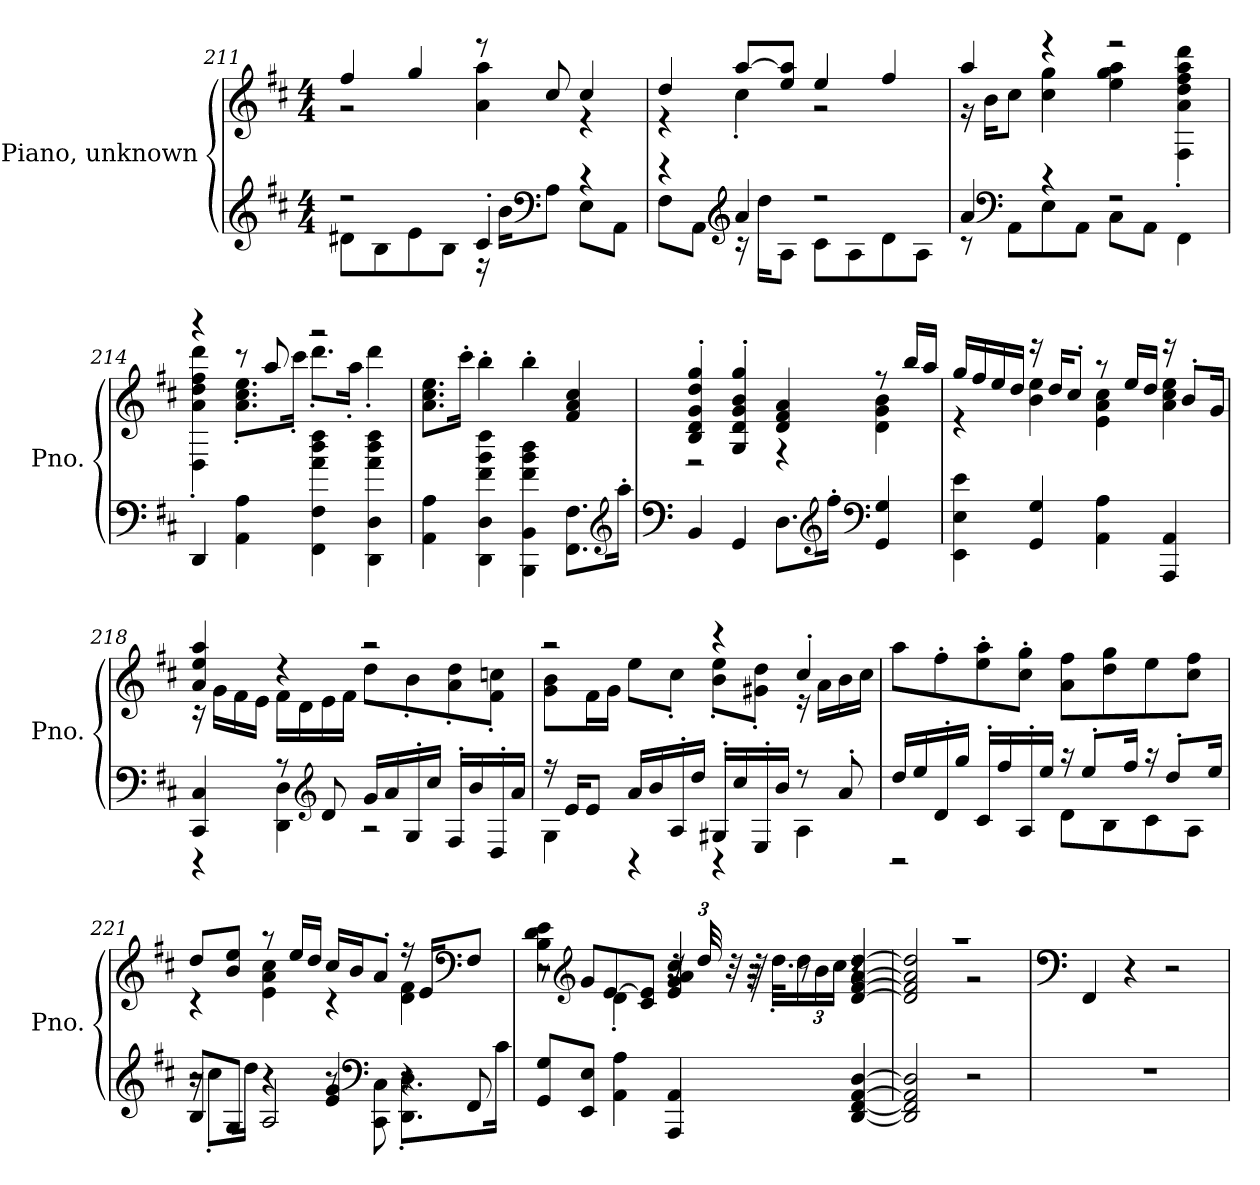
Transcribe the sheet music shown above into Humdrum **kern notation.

**kern	**kern
*part1	*part1
*staff2	*staff1
*I"Piano, unknown	*
*I'Pno.	*
*clefG2	*clefG2
*k[f#c#]	*k[f#c#]
*M4/4	*M4/4
=211	=211
*^	*^
2r	8d#X\L	4ff#/	2r
.	8B\	.	.
.	8e\	4gg/	.
.	8B\J	.	.
4c#'/	16r	8r	4a\ 4aa\
.	16b\KL	.	.
*clefF4	*	*	*
.	8A\J	8cc#/	.
4r	8E\L	4cc#/	4r
.	8AA\J	.	.
!!LO:LB:g=z	!!
=212	=212	=212	=212
4r	8F#\L	4dd/	4r
.	8AA\J	.	.
*clefG2	*	*	*
4a/	16r	[8aa/L	4cc#'\
.	16dd\KL	.	.
.	8A\J	8ee/ 8aa/]J	.
2r	8c#\L	4ee/	2r
.	8A\	.	.
.	8d\	4ff#/	.
.	8A\J	.	.
=213	=213	=213	=213
4a/	8r	4aa/	16r
.	.	.	16b\KL
*clefF4	*	*	*
.	8AA\L	.	8cc#\J
4r	8E\	4r	4cc#\ 4gg\
.	8AA\J	.	.
2r	8C#\L	2r	4ee\ 4gg\ 4aa\
.	8AA\J	.	.
.	4FF#\	.	4F#\' 4a\' 4dd\' 4ff#\' 4aa\' 4ddd\'
*v	*v	*	*
=214	=214	=214
4DD/	4r	4D\' 4a\' 4dd\' 4ff#\' 4ddd\'
4AA\ 4A\	8r	8.a\' 8.cc#\' 8.ee\'L
.	8aa/	.
.	.	16ccc#'\Jk
4FF#\ 4F#\ 4a\ 4dd\ 4ff#\	2r	8.ddd'\L
.	.	16aa'\Jk
4DD\ 4D\ 4a\ 4dd\ 4ff#\	.	4ddd'\
*	*v	*v
=215	=215
4AA\ 4A\	8.a\ 8.cc#\ 8.ee\L
.	16ccc#'\Jk
4DD\ 4D\ 4f#\ 4b\ 4ff#\	4bb'\
4BBB\ 4BB\ 4f#\ 4b\ 4dd\	4bb'\
8.FF#\ 8.F#\L	4f#/ 4a/ 4cc#/
*clefG2	*
16aa'\Jk	.
!!LO:LB:g=z
=216	=216
*clefF4	*
*	*^
4BB/	4B/' 4d/' 4g/' 4dd/' 4gg/'	2r
4GG/	4G/' 4d/' 4g/' 4b/' 4gg/'	.
8.D\L	4d/ 4f#/ 4a/	4r
*clefG2	*	*
16ff#'\Jk	.	.
*clefF4	*	*
4GG/ 4G/	8r	4d\ 4g\ 4b\
.	16bb/LL	.
.	16aa/JJ	.
=217	=217	=217
4EE\ 4E\ 4e\	16gg/LL	4r
.	16ff#/	.
.	16ee/	.
.	16dd/JJ	.
4GG/ 4G/	16r	4b\ 4ee\
.	16dd/KL	.
.	8cc#'/J	.
4AA\ 4A\	8r	4e\ 4a\ 4cc#\
.	16ee/LL	.
.	16dd/JJ	.
4AAA/ 4AA/	16r	4a\ 4cc#\ 4ee\
.	8b'/L	.
.	16g/Jk	.
=218	=218	=218
*^	*	*
4CC#/ 4C#/	4r	4a/ 4ee/ 4aa/	16r
.	.	.	16g\LL
.	.	.	16f#\
.	.	.	16e\JJ
8r	4DD\ 4D\	4r	16f#\LL
.	.	.	16d\
*clefG2	*	*	*
8d/	.	.	16e\
.	.	.	16f#\JJ
16g/LL	2r	2r	8dd\L
16a/	.	.	.
16G'/	.	.	8b'\
16cc#/JJ	.	.	.
16F#'/LL	.	.	8a\' 8dd\'
16b/	.	.	.
16D'/	.	.	8f#\' 8ccn\'J
16a/JJ	.	.	.
!!LO:LB:g=z	!!
=219	=219	=219	=219
16r	4G\	2r	8g\ 8b\L
16e/KL	.	.	.
8e/J	.	.	16f#\L
.	.	.	16g\JJ
16a/LL	4r	.	8ee\L
16b/	.	.	.
16A'/	.	.	8cc#'\J
16dd/JJ	.	.	.
16G#X'/LL	4r	4r	8b\' 8ee\'L
16cc#/	.	.	.
16E'/	.	.	8g#X\' 8dd\'J
16b/JJ	.	.	.
8r	4A\	4cc#'/	16r
.	.	.	16a\LL
8a'/	.	.	16b\
.	.	.	16cc#\JJ
*	*	*v	*v
=220	=220	=220
16dd/LL	2r	8aa\L
16ee/	.	.
16d'/	.	8ff#'\
16gg/JJ	.	.
16c#'/LL	.	8ee\' 8aa\'
16ff#/	.	.
16A'/	.	8cc#\' 8gg\'J
16ee/JJ	.	.
16r	8d\L	8a\ 8ff#\L
8ee'/L	.	.
.	8B\	8dd\ 8gg\
16ff#/Jk	.	.
16r	8c#\	8ee\
8dd'/L	.	.
.	8A\J	8cc#\ 8ff#\J
16ee/Jk	.	.
!!LO:LB:g=z
=221	=221	=221
*	*^	*^
2r	16r	8B/L	8dd/L	4r
.	8cc#'\L	.	.	.
.	.	8G/J	8b/ 8ee/J	.
.	16dd\Jk	.	.	.
.	4r	2A/	8r	4e\ 4a\ 4cc#\
.	.	.	16ee/LL	.
.	.	.	16dd/JJ	.
4e/ 4g/	8r	.	16cc#/LL	4r
.	.	.	16b/J	.
*clefF4	*	*	*	*
.	8CC#\ 8C#\	.	8a'/J	.
4r	8.DD\' 8.D\'L	8r	16r	4d\ 4f#\
.	.	.	16e/KL	.
*	*	*	*clefF4	*
.	.	8FF#/	8F#/J	.
.	16c#\Jk	.	.	.
*v	*v	*v	*	*
=222	=222	=222
*	*	*^
8GG/ 8G/L	2r	4B\ 4d\ 4e\	8r
*	*clefG2	*	*
8EE/ 8E/J	.	.	8g/L
4AA\ 4A\	.	4d'\	[8e/
.	.	.	8c#/ 8e/]J
4AAA/ 4AA/	4e/ 4g/ 4a/ 4cc#/	16r	48r
.	.	.	48dd/
.	.	.	48r
.	.	64r	16r
.	.	32.dd'\KLL	.
*	*	*Xbrackettup	*
.	.	24dd\	8r
.	.	24b\	.
.	.	24cc#\JJ	.
[4DD/ [4FF#/ [4AA/ [4D/	4r	4r	[4d/ [4f#/ [4a/ [4dd/
*	*	*v	*v
=223	=223	=223
2DD/] 2FF#/] 2AA/] 2D/]	1r	2d/] 2f#/] 2a/] 2dd/]
2r	.	2r
*	*v	*v
!!LO:PB:g=z
=224	=224
*	*clefF4
1r	4FF#/
.	4r
.	2r
=	=
*-	*-
